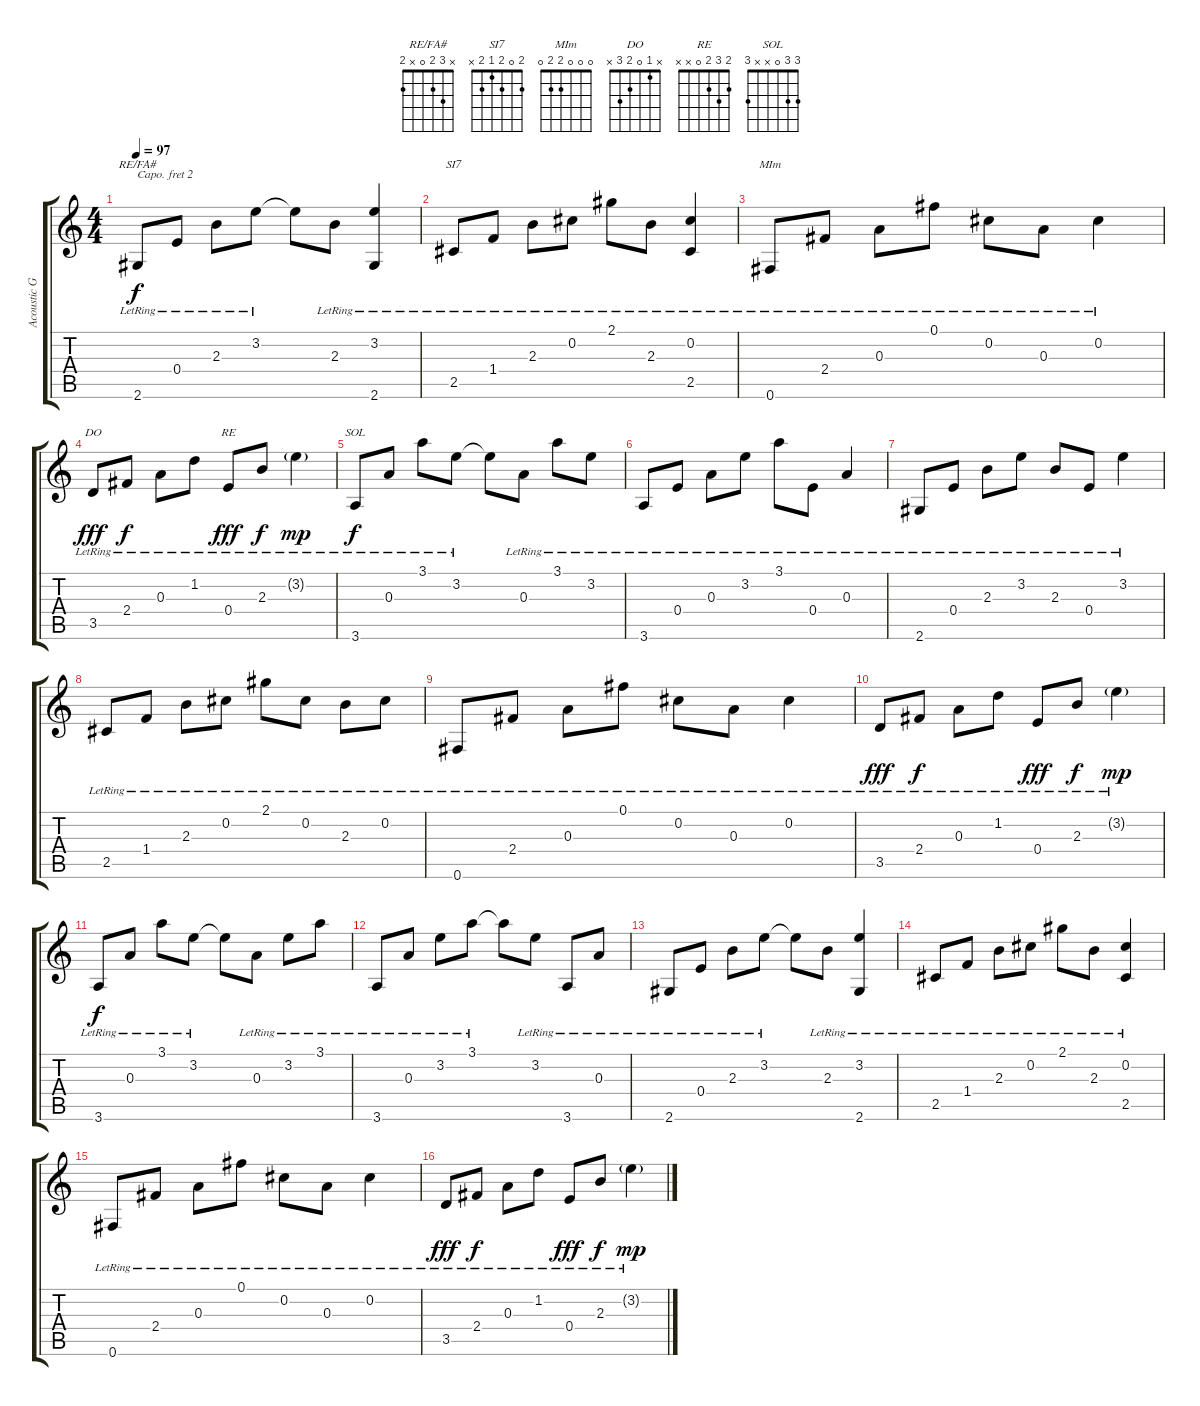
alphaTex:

\track ("Acoustic Guitar" "Acoustic G") {instrument acousticguitarnylon}
\staff {score tabs}
\capo 2
\tuning (E4 B3 G3 D3 A2 E2) {hide}
\chord ("RE/FA#" x 3 2 0 x 2)
\chord ("SI7" 2 0 2 1 2 x)
\chord ("MIm" 0 0 0 2 2 0)
\chord ("DO" x 1 0 2 3 x)
\chord ("RE" 2 3 2 0 x x)
\chord ("SOL" 3 3 0 x x 3)
\ts (4 4)
\tempo 97
\clef g2
\ks c
2.6{lr}.8{ch "RE/FA#" dy f} 0.4{lr}.8 2.3{lr}.8 3.2{lr}.8 3.2{t}.8 2.3{lr}.8 (3.2{lr} 2.6{lr}).4 |
2.5{lr}.8{ch "SI7"} 1.4{lr}.8 2.3{lr}.8 0.2{lr}.8 2.1{lr}.8 2.3{lr}.8 (0.2{lr} 2.5{lr}).4 |
0.6{lr}.8{ch "MIm"} 2.4{lr}.8 0.3{lr}.8 0.1{lr}.8 0.2{lr}.8 0.3{lr}.8 0.2{lr}.4 |
3.5{lr}.8{ch "DO" dy fff} 2.4{lr}.8{dy f} 0.3{lr}.8 1.2{lr}.8 0.4{lr}.8{ch "RE" dy fff} 2.3{lr}.8{dy f} 3.2{g lr}.4{dy mp} |
3.6{lr}.8{ch "SOL" dy f} 0.3{lr}.8 3.1{lr}.8 3.2{lr}.8 3.2{t}.8 0.3{lr}.8 3.1{lr}.8 3.2{lr}.8 |
3.6{lr}.8 0.4{lr}.8 0.3{lr}.8 3.2{lr}.8 3.1{lr}.8 0.4{lr}.8 0.3{lr}.4 |
2.6{lr}.8 0.4{lr}.8 2.3{lr}.8 3.2{lr}.8 2.3{lr}.8 0.4{lr}.8 3.2{lr}.4 |
2.5{lr}.8 1.4{lr}.8 2.3{lr}.8 0.2{lr}.8 2.1{lr}.8 0.2{lr}.8 2.3{lr}.8 0.2{lr}.8 |
0.6{lr}.8 2.4{lr}.8 0.3{lr}.8 0.1{lr}.8 0.2{lr}.8 0.3{lr}.8 0.2{lr}.4 |
3.5{lr}.8{dy fff} 2.4{lr}.8{dy f} 0.3{lr}.8 1.2{lr}.8 0.4{lr}.8{dy fff} 2.3{lr}.8{dy f} 3.2{g lr}.4{dy mp} |
3.6{lr}.8{dy f} 0.3{lr}.8 3.1{lr}.8 3.2{lr}.8 3.2{t}.8 0.3{lr}.8 3.2{lr}.8 3.1{lr}.8 |
3.6{lr}.8 0.3{lr}.8 3.2{lr}.8 3.1{lr}.8 3.1{t}.8 3.2{lr}.8 3.6{lr}.8 0.3{lr}.8 |
2.6{lr}.8 0.4{lr}.8 2.3{lr}.8 3.2{lr}.8 3.2{t}.8 2.3{lr}.8 (3.2{lr} 2.6{lr}).4 |
2.5{lr}.8 1.4{lr}.8 2.3{lr}.8 0.2{lr}.8 2.1{lr}.8 2.3{lr}.8 (0.2{lr} 2.5{lr}).4 |
0.6{lr}.8 2.4{lr}.8 0.3{lr}.8 0.1{lr}.8 0.2{lr}.8 0.3{lr}.8 0.2{lr}.4 |
3.5{lr}.8{dy fff} 2.4{lr}.8{dy f} 0.3{lr}.8 1.2{lr}.8 0.4{lr}.8{dy fff} 2.3{lr}.8{dy f} 3.2{g lr}.4{dy mp}
